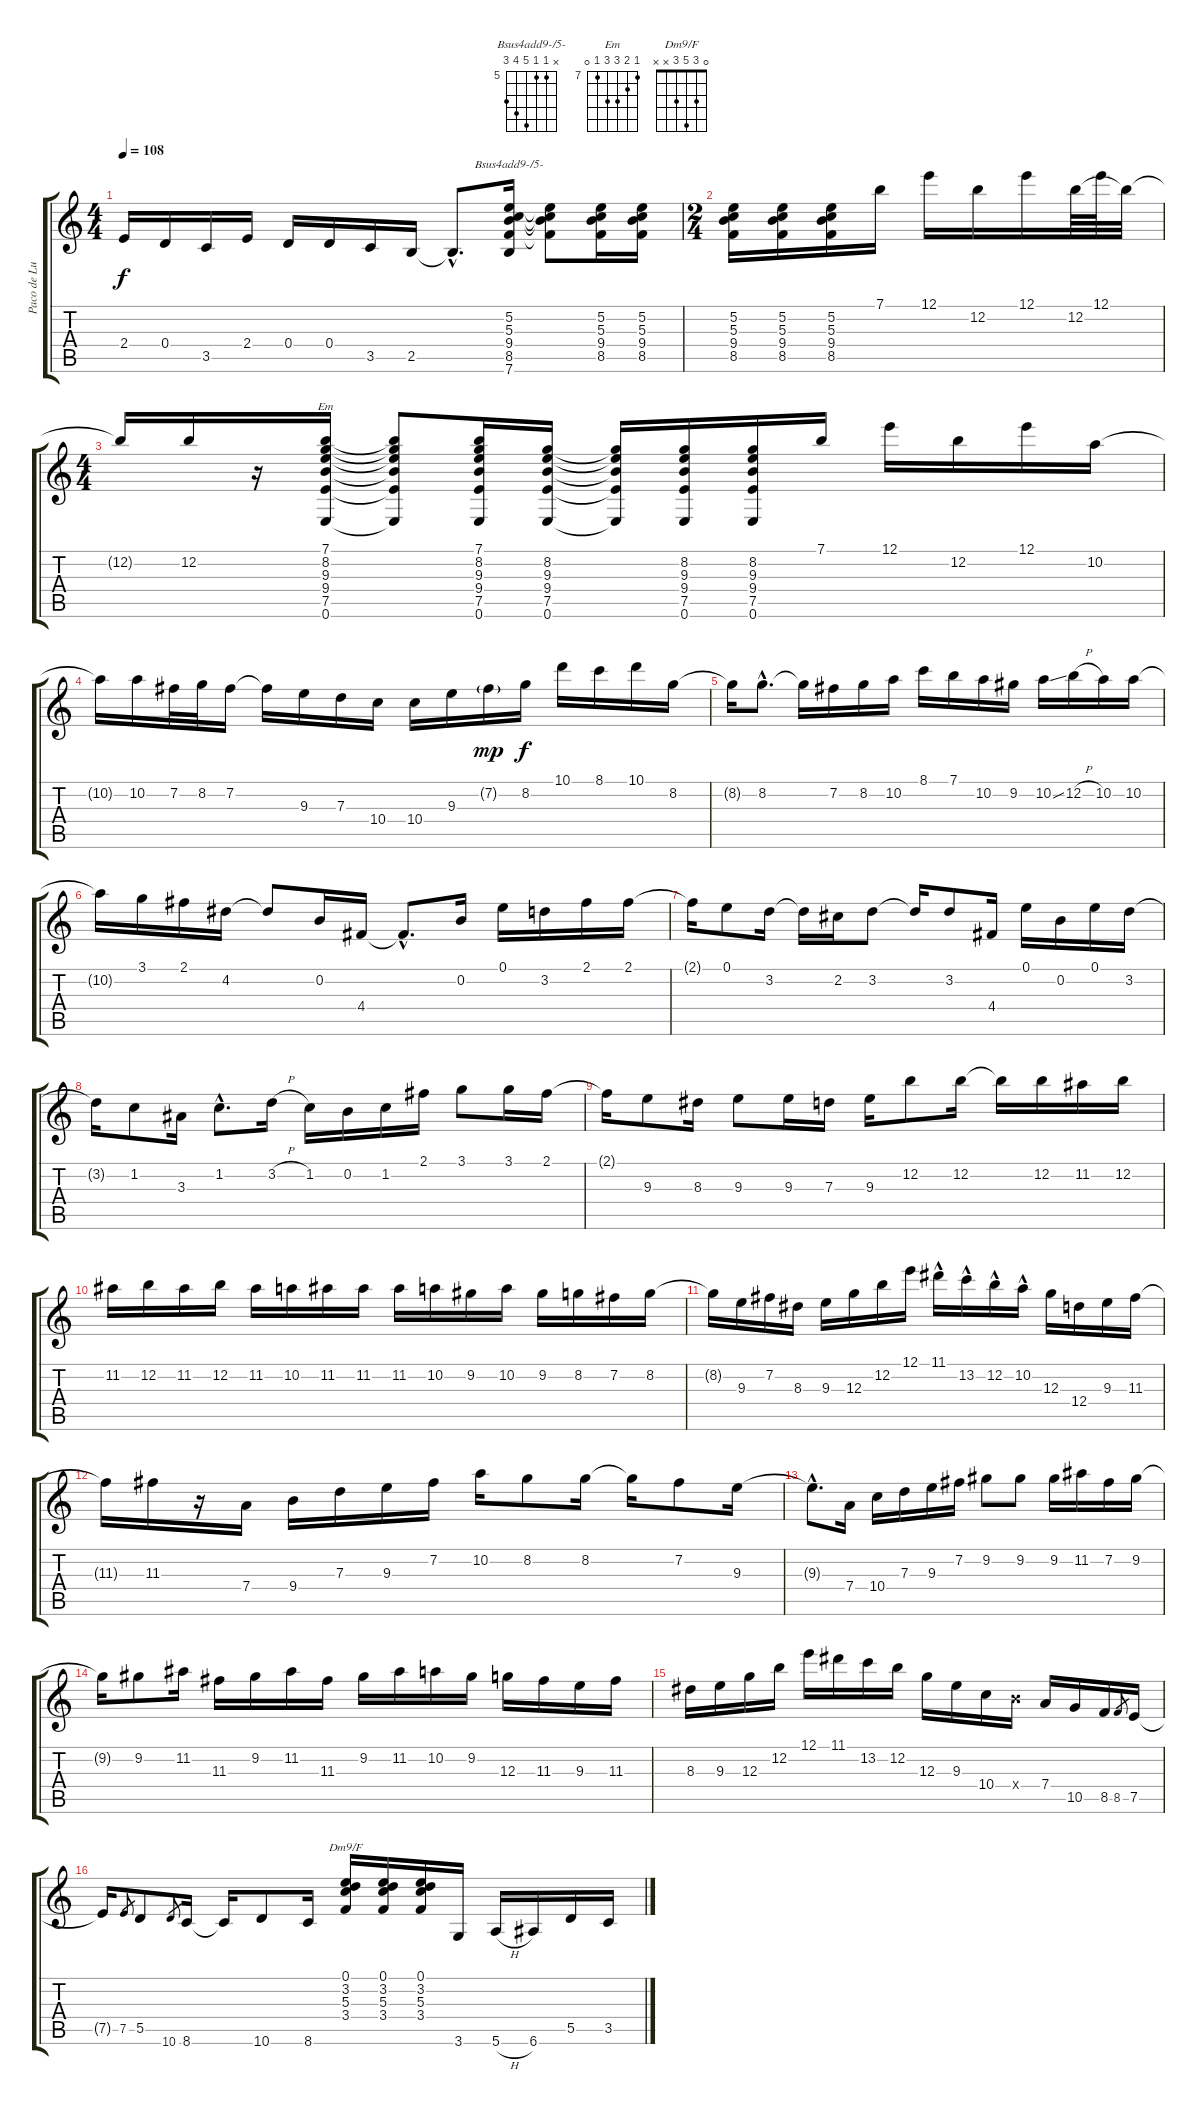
\track ("Paco de Lucia" "Paco de Lu") {instrument acousticguitarnylon}
\staff {score tabs}
\tuning (E4 B3 G3 D3 A2 E2) {hide}
\chord ("Bsus4add9-/5-" x 5 5 9 8 7) {firstfret 5}
\chord ("Em" 7 8 9 9 7 0) {firstfret 7}
\chord ("Dm9/F" 0 3 5 3 x x)
\ts (4 4)
\tempo 108
\clef g2
\ks c
2.4.16{dy f} 0.4.16 3.5.16 2.4.16 0.4.16 0.4.16 3.5.16 2.5.16 2.5{hac t}.8{d} (5.2 5.3 9.4 8.5 7.6).16{ch "Bsus4add9-/5-"} (5.2{t} 5.3{t} 9.4{t} 8.5{t}).8 (5.2 5.3 9.4 8.5).16 (5.2 5.3 9.4 8.5).16 |
\ts (2 4)
(5.2 5.3 9.4 8.5).16 (5.2 5.3 9.4 8.5).16 (5.2 5.3 9.4 8.5).16 7.1.16 12.1.16 12.2.16 12.1.16 12.2.64 12.1.64 12.2{t}.32 |
\ts (4 4)
12.2{t}.16 12.2.16 r.16 (7.1 8.2 9.3 9.4 7.5 0.6).16{ch "Em"} (7.1{t} 8.2{t} 9.3{t} 9.4{t} 7.5{t} 0.6{t}).8 (7.1 8.2 9.3 9.4 7.5 0.6).16 (8.2 9.3 9.4 7.5 0.6).16 (8.2{t} 9.3{t} 9.4{t} 7.5{t} 0.6{t}).16 (8.2 9.3 9.4 7.5 0.6).16 (8.2 9.3 9.4 7.5 0.6).16 7.1.16 12.1.16 12.2.16 12.1.16 10.2.16 |
10.2{t}.16 10.2.16 7.2.32 8.2.32 7.2.16 7.2{t}.16 9.3.16 7.3.16 10.4.16 10.4.16 9.3.16 7.2{g}.16{dy mp} 8.2.16{dy f} 10.1.16 8.1.16 10.1.16 8.2.16 |
8.2{t}.16 8.2{hac}.8{d} 8.2{t}.16 7.2.16 8.2.16 10.2.16 8.1.16 7.1.16 10.2.16 9.2.16 10.2{ss}.16 12.2{h}.16 10.2.16 10.2.16 |
10.2{t}.16 3.1.16 2.1.16 4.2.16 4.2{t}.8 0.2.16 4.4.16 4.4{hac t}.8{d} 0.2.16 0.1.16 3.2.16 2.1.16 2.1.16 |
2.1{t}.16 0.1.8 3.2.16 3.2{t}.16 2.2.16 3.2.8 3.2{t}.16 3.2.8 4.4.16 0.1.16 0.2.16 0.1.16 3.2.16 |
3.2{t}.16 1.2.8 3.3.16 1.2{hac}.8{d} 3.2{h}.16 1.2.16 0.2.16 1.2.16 2.1.16 3.1.8 3.1.16 2.1.16 |
2.1{t}.16 9.3.8 8.3.16 9.3.8 9.3.16 7.3.16 9.3.16 12.2.8 12.2.16 12.2{t}.16 12.2.16 11.2.16 12.2.16 |
11.2.16 12.2.16 11.2.16 12.2.16 11.2.16 10.2.16 11.2.16 11.2.16 11.2.16 10.2.16 9.2.16 10.2.16 9.2.16 8.2.16 7.2.16 8.2.16 |
8.2{t}.16 9.3.16 7.2.16 8.3.16 9.3.16 12.3.16 12.2.16 12.1.16 11.1{hac}.16 13.2{hac}.16 12.2{hac}.16 10.2{hac}.16 12.3.16 12.4.16 9.3.16 11.3.16 |
11.3{t}.16 11.3.16 r.16 7.4.16 9.4.16 7.3.16 9.3.16 7.2.16 10.2.16 8.2.8 8.2.16 8.2{t}.16 7.2.8 9.3.16 |
9.3{hac t}.8{d} 7.4.16 10.4.16 7.3.16 9.3.16 7.2.16 9.2.8 9.2.8 9.2.16 11.2.16 7.2.16 9.2.16 |
9.2{t}.16 9.2.8 11.2.16 11.3.16 9.2.16 11.2.16 11.3.16 9.2.16 11.2.16 10.2.16 9.2.16 12.3.16 11.3.16 9.3.16 11.3.16 |
8.3.16 9.3.16 12.3.16 12.2.16 12.1.16 11.1.16 13.2.16 12.2.16 12.3.16 9.3.16 10.4.16 9.4{x}.16 7.4.16 10.5.16 8.5.16 8.5.8{gr} 7.5.16 |
7.5{t}.16 7.5.8{gr} 5.5.8 10.6.8{gr} 8.6.16 8.6{t}.16 10.6.8 8.6.16 (0.1 3.2 5.3 3.4).16{ch "Dm9/F"} (0.1 3.2 5.3 3.4).16 (0.1 3.2 5.3 3.4).16 3.6.16 5.6{h}.16 6.6.16 5.5.16 3.5.16
